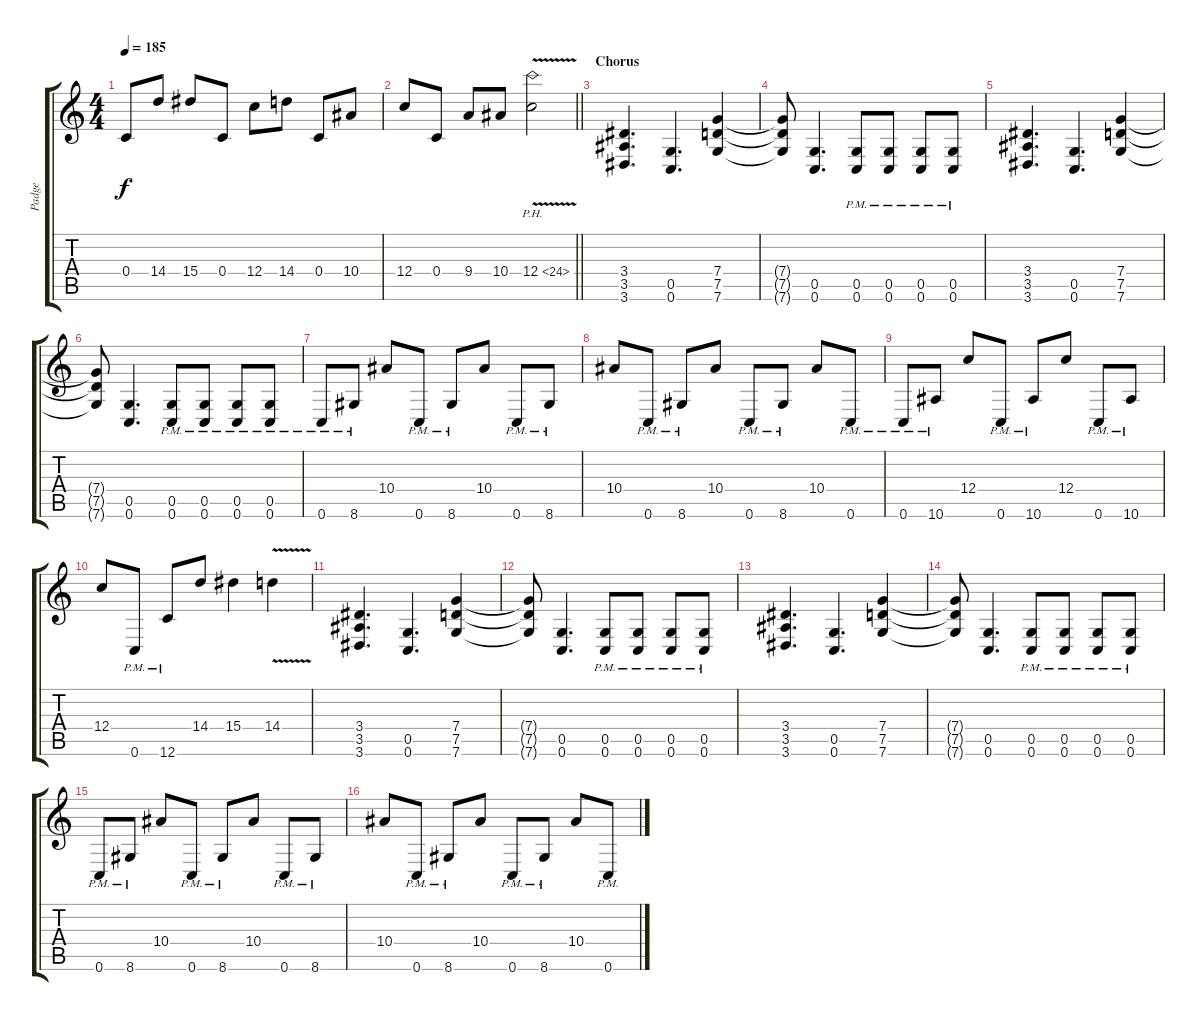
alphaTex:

\track ("Padge" "Padge") {instrument distortionguitar}
\staff {score tabs}
\tuning (D4 A3 F3 C3 G2 C2) {hide}
\ts (4 4)
\tempo 185
\clef g2
\ks c
0.4.8{dy f} 14.4.8 15.4.8 0.4.8 12.4.8 14.4.8 0.4.8 10.4.8 |
\barLineRight lightlight
12.4.8 0.4.8 9.4.8 10.4.8 12.4{ph 12 v}.2{instrument guitarharmonics} |
\section ("" "Chorus")
(3.4 3.5 3.6).4{d instrument distortionguitar} (0.5 0.6).4{d} (7.4 7.5 7.6).4 |
(7.4{t} 7.5{t} 7.6{t}).8 (0.5 0.6).4{d} (0.5{pm} 0.6{pm}).8 (0.5{pm} 0.6{pm}).8 (0.5{pm} 0.6{pm}).8 (0.5{pm} 0.6{pm}).8 |
(3.4 3.5 3.6).4{d instrument distortionguitar} (0.5 0.6).4{d} (7.4 7.5 7.6).4 |
(7.4{t} 7.5{t} 7.6{t}).8 (0.5 0.6).4{d} (0.5{pm} 0.6{pm}).8 (0.5{pm} 0.6{pm}).8 (0.5{pm} 0.6{pm}).8 (0.5{pm} 0.6{pm}).8 |
0.6{pm}.8 8.6{pm}.8 10.4.8 0.6{pm}.8 8.6{pm}.8 10.4.8 0.6{pm}.8 8.6{pm}.8 |
10.4.8 0.6{pm}.8 8.6{pm}.8 10.4.8 0.6{pm}.8 8.6{pm}.8 10.4.8 0.6{pm}.8 |
0.6{pm}.8 10.6{pm}.8 12.4.8 0.6{pm}.8 10.6{pm}.8 12.4.8 0.6{pm}.8 10.6{pm}.8 |
12.4.8 0.6{pm}.8 12.6{pm}.8 14.4.8 15.4.4 14.4{v}.4 |
(3.4 3.5 3.6).4{d instrument distortionguitar} (0.5 0.6).4{d} (7.4 7.5 7.6).4 |
(7.4{t} 7.5{t} 7.6{t}).8 (0.5 0.6).4{d} (0.5{pm} 0.6{pm}).8 (0.5{pm} 0.6{pm}).8 (0.5{pm} 0.6{pm}).8 (0.5{pm} 0.6{pm}).8 |
(3.4 3.5 3.6).4{d instrument distortionguitar} (0.5 0.6).4{d} (7.4 7.5 7.6).4 |
(7.4{t} 7.5{t} 7.6{t}).8 (0.5 0.6).4{d} (0.5{pm} 0.6{pm}).8 (0.5{pm} 0.6{pm}).8 (0.5{pm} 0.6{pm}).8 (0.5{pm} 0.6{pm}).8 |
0.6{pm}.8 8.6{pm}.8 10.4.8 0.6{pm}.8 8.6{pm}.8 10.4.8 0.6{pm}.8 8.6{pm}.8 |
10.4.8 0.6{pm}.8 8.6{pm}.8 10.4.8 0.6{pm}.8 8.6{pm}.8 10.4.8 0.6{pm}.8
